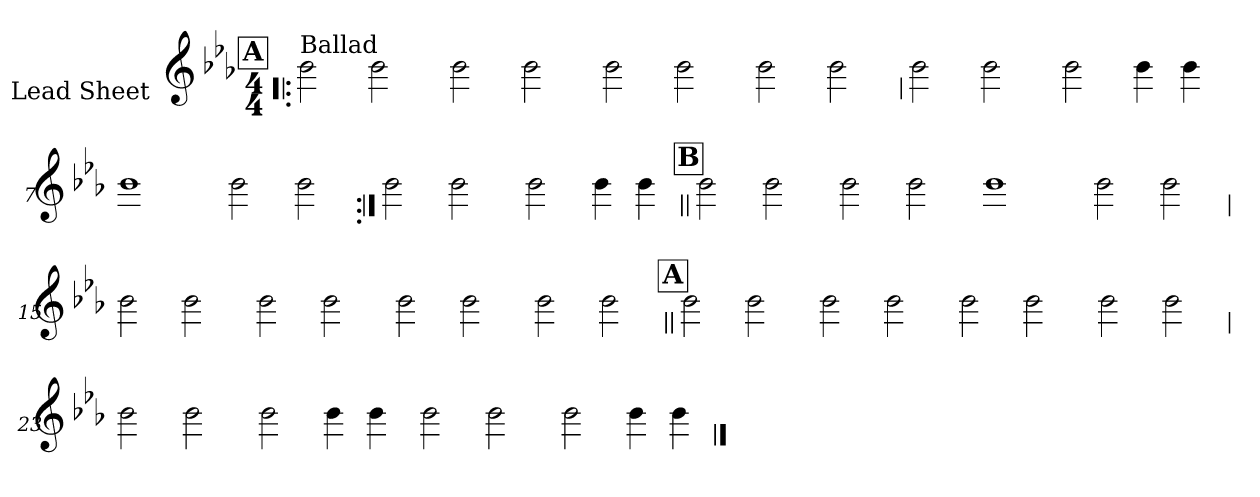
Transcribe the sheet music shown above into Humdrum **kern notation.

**kern
*part1
*staff1
*I"Lead Sheet
*stria0
*clefG2
*k[b-e-a-]
*E-:
*M4/4
!!LO:REH:place=s1:a:t=A
=1!|:
!LO:TX:a:t=Ballad
2b-
2b-
=2-
2b-
2b-
=3-
2b-
2b-
=4-
2b-
2b-
!!LO:LB:g=z
=5
2b-
2b-
=6-
2b-
4b-
4b-
=7-
1b-
=8-
2b-
2b-
!!LO:LB:g=z
=9:|!
2b-
2b-
=10-
2b-
4b-
4b-
!!LO:LB:g=z
!!LO:REH:place=s1:a:t=B
=11||
2b-
2b-
=12-
2b-
2b-
=13-
1b-
=14-
2b-
2b-
!!LO:LB:g=z
=15
2b-
2b-
=16-
2b-
2b-
=17-
2b-
2b-
=18-
2b-
2b-
!!LO:LB:g=z
!!LO:REH:place=s1:a:t=A
=19||
2b-
2b-
=20-
2b-
2b-
=21-
2b-
2b-
=22-
2b-
2b-
!!LO:LB:g=z
=23
2b-
2b-
=24-
2b-
4b-
4b-
=25-
2b-
2b-
=26-
2b-
4b-
4b-
==
*-
